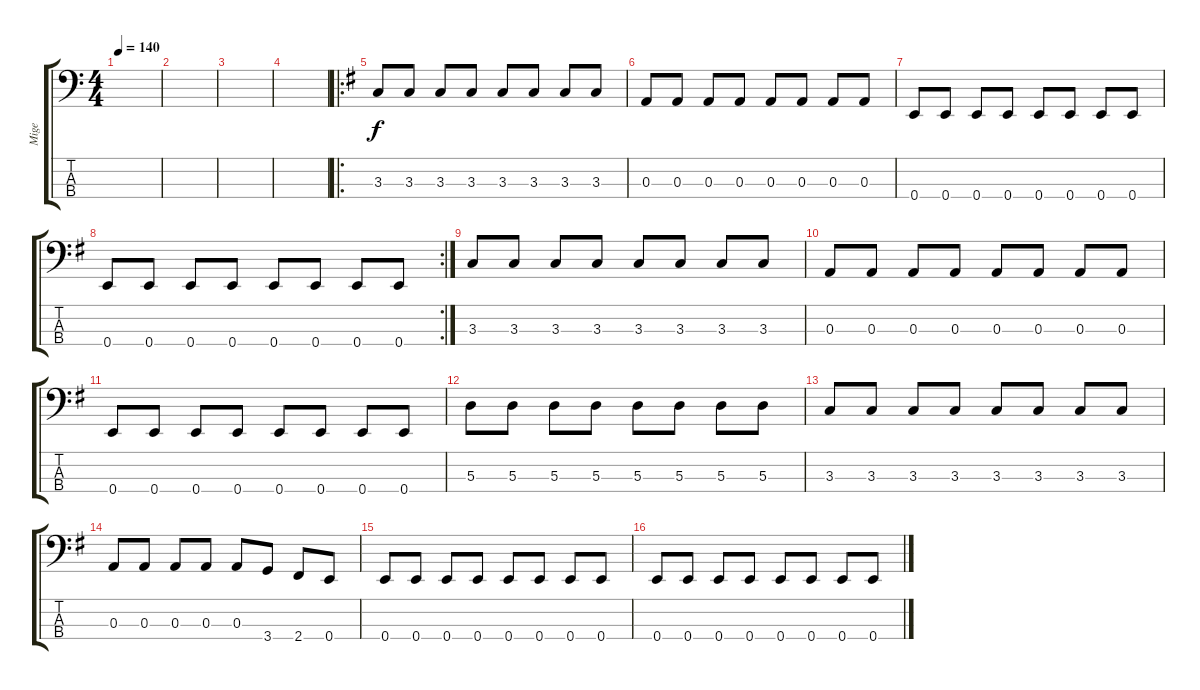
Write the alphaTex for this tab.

\track ("Mige" "Mige") {instrument electricbassfinger}
\staff {score tabs}
\tuning (G2 D2 A1 E1) {hide}
\ts (4 4)
\tempo 140
\clef f4
\ks c
|
|
|
|
\ro
\ks eminor
3.3.8 3.3.8 3.3.8 3.3.8 3.3.8 3.3.8 3.3.8 3.3.8 |
0.3.8 0.3.8 0.3.8 0.3.8 0.3.8 0.3.8 0.3.8 0.3.8 |
0.4.8 0.4.8 0.4.8 0.4.8 0.4.8 0.4.8 0.4.8 0.4.8 |
\rc 2
0.4.8 0.4.8 0.4.8 0.4.8 0.4.8 0.4.8 0.4.8 0.4.8 |
3.3.8 3.3.8 3.3.8 3.3.8 3.3.8 3.3.8 3.3.8 3.3.8 |
0.3.8 0.3.8 0.3.8 0.3.8 0.3.8 0.3.8 0.3.8 0.3.8 |
0.4.8 0.4.8 0.4.8 0.4.8 0.4.8 0.4.8 0.4.8 0.4.8 |
5.3.8 5.3.8 5.3.8 5.3.8 5.3.8 5.3.8 5.3.8 5.3.8 |
3.3.8 3.3.8 3.3.8 3.3.8 3.3.8 3.3.8 3.3.8 3.3.8 |
0.3.8 0.3.8 0.3.8 0.3.8 0.3.8 3.4.8 2.4.8 0.4.8 |
0.4.8 0.4.8 0.4.8 0.4.8 0.4.8 0.4.8 0.4.8 0.4.8 |
0.4.8 0.4.8 0.4.8 0.4.8 0.4.8 0.4.8 0.4.8 0.4.8
